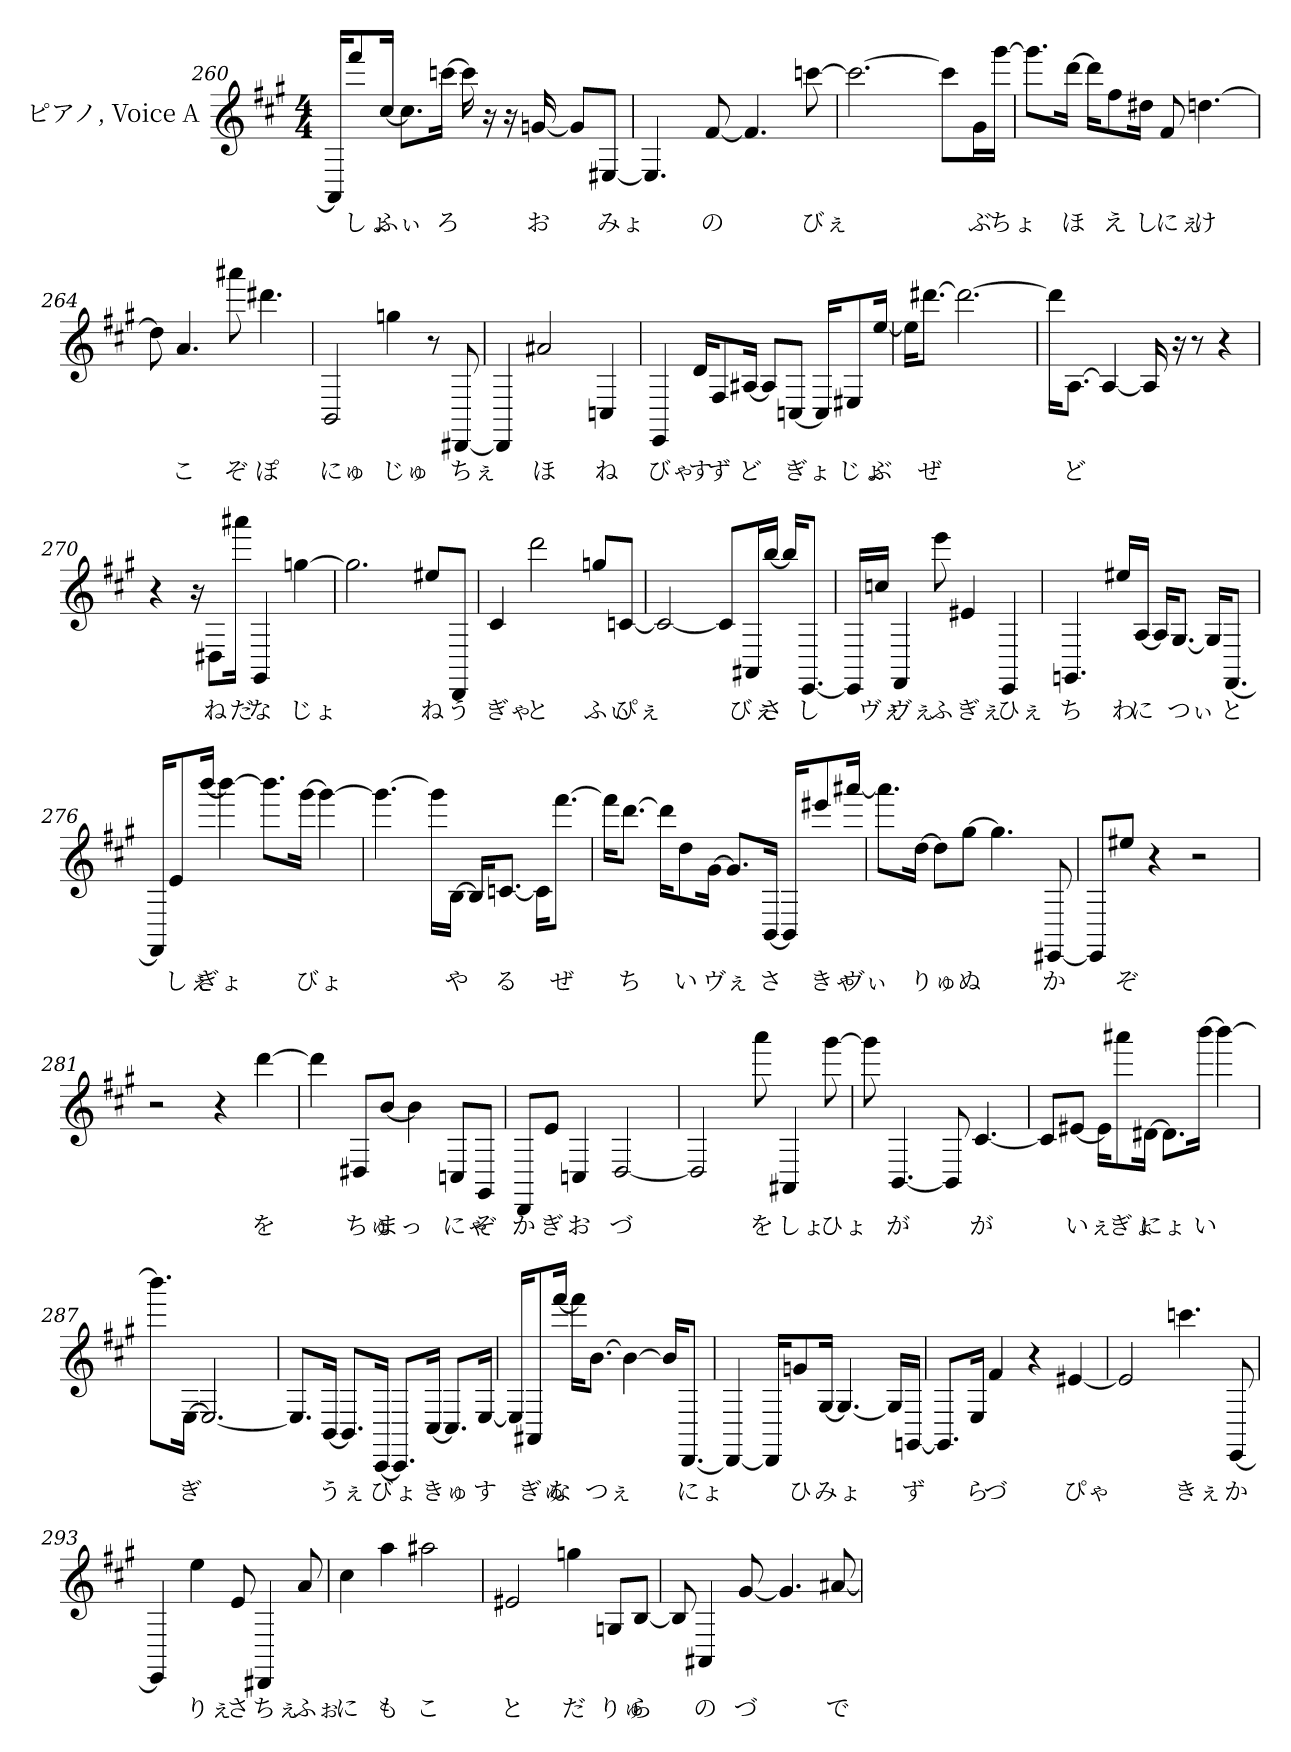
**kern	**text
*part1	*part1
*staff1	*staff1
*I"ピアノ, Voice A	*
*clefG2	*
*k[f#c#g#]	*
*M4/4	*
=260	=260
16AA#/KL]	.
!	!LO:LY:b
8fff#/	しょ
!	!LO:LY:b
[16cc#/Jk	ふぃ
8.cc#\L]	.
!	!LO:LY:b
[16cccn\Jk	ろ
16ccc\]	.
16r	.
16r	.
!	!LO:LY:b
[16gn/	お
8g/L]	.
!	!LO:LY:b
[8E#X/J	みょ
=261	=261
4.E#/]	.
!	!LO:LY:b
[8f#/	の
4.f#/]	.
!	!LO:LY:b
[8cccn\	びぇ
!!LO:LB:g=z
=262	=262
2.ccc\_	.
8ccc\L]	.
!	!LO:LY:b
16g#\L	ぶ
!	!LO:LY:b
[16ggg#\JJ	ちょ
=263	=263
8.ggg#\L]	.
!	!LO:LY:b
[16ddd\Jk	ほ
16ddd\KL]	.
!	!LO:LY:b
8ff#\	え
!	!LO:LY:b
16dd#X\Jk	し
!	!LO:LY:b
8f#/	にぇ
!	!LO:LY:b
[4.ddn\	け
=264	=264
8dd\]	.
!	!LO:LY:b
4.a/	こ
!	!LO:LY:b
8aaa#X\	ぞ
!	!LO:LY:b
4.ddd#X\	ぽ
=265	=265
!	!LO:LY:b
2BB/	にゅ
!	!LO:LY:b
4ggn\	じゅ
8r	.
!	!LO:LY:b
[8DD#X/	ちぇ
=266	=266
4DD#/]	.
!	!LO:LY:b
2a#X/	ほ
!	!LO:LY:b
4Cn/	ね
!!LO:LB:g=z
=267	=267
!	!LO:LY:b
4EE/	びゃ
!	!LO:LY:b
16d/KL	す
!	!LO:LY:b
8F#/	ず
!	!LO:LY:b
[16A#X/Jk	ど
8A#/L]	.
!	!LO:LY:b
[8Cn/J	ぎょ
16C/KL]	.
!	!LO:LY:b
8E#X/	じょ
!	!LO:LY:b
[16ee/Jk	ぶ
=268	=268
16ee\KL]	.
!	!LO:LY:b
[8.ddd#X\J	ぜ
2.ddd#\_	.
=269	=269
16ddd#\KL]	.
!	!LO:LY:b
[8.A\J	ど
4A/_	.
16A/]	.
16r	.
8r	.
4r	.
=270	=270
4r	.
16r	.
!	!LO:LY:b
8D#X\L	ね
!	!LO:LY:b
16aaa#X\Jk	だ
!	!LO:LY:b
4GG#/	な
!	!LO:LY:b
[4ggn\	じょ
=271	=271
2.gg\]	.
!	!LO:LY:b
8ee#X/L	ね
!	!LO:LY:b
8DD/J	う
!!LO:LB:g=z
=272	=272
!	!LO:LY:b
4c#/	ぎゃ
!	!LO:LY:b
2ddd\	と
!	!LO:LY:b
8ggn/L	ふぃ
!	!LO:LY:b
[8cn/J	ぴぇ
=273	=273
2c/_	.
8c/L]	.
!	!LO:LY:b
16AA#X/L	びぇ
!	!LO:LY:b
[16bb/JJ	さ
16bb/KL]	.
!	!LO:LY:b
[8.EE/J	し
=274	=274
16EE/LL]	.
!	!LO:LY:b
16ccn/JJ	ヴぇ
!	!LO:LY:b
4FF#/	ヴぇ
!	!LO:LY:b
8eee\	ふ
!	!LO:LY:b
4e#X/	ぎぇ
!	!LO:LY:b
4EE/	ひぇ
=275	=275
!	!LO:LY:b
4.GGn/	ち
!	!LO:LY:b
16ee#X/LL	わ
!	!LO:LY:b
[16A/JJ	に
16A/KL]	.
!	!LO:LY:b
[8.G#/J	つぃ
16G#/KL]	.
!	!LO:LY:b
[8.FF#/J	と
!!LO:LB:g=z
=276	=276
16FF#/KL]	.
!	!LO:LY:b
8e/	しぇ
!	!LO:LY:b
[16bbb/Jk	ぎょ
4bbb\_	.
8.bbb\L]	.
!	!LO:LY:b
[16ggg#\Jk	びょ
4ggg#\_	.
=277	=277
4.ggg#\_	.
16ggg#\LL]	.
!	!LO:LY:b
[16B\JJ	や
16B/KL]	.
!	!LO:LY:b
[8.cn/J	る
16c\KL]	.
!	!LO:LY:b
[8.fff#\J	ぜ
=278	=278
16fff#\KL]	.
!	!LO:LY:b
[8.ddd\J	ち
16ddd\KL]	.
!	!LO:LY:b
8dd\	い
!	!LO:LY:b
[16g#\Jk	ヴぇ
8.g#/L]	.
!	!LO:LY:b
[16BB/Jk	さ
16BB/KL]	.
!	!LO:LY:b
8eee#X/	きゃ
!	!LO:LY:b
[16aaa#X/Jk	ヴぃ
=279	=279
8.aaa#\L]	.
!	!LO:LY:b
[16dd\Jk	りゅ
8dd\L]	.
!	!LO:LY:b
[8gg#\J	ぬ
4.gg#\]	.
!	!LO:LY:b
[8EE#X/	か
!!LO:PB:g=z
=280	=280
8EE#/L]	.
!	!LO:LY:b
8ee#X/J	ぞ
4r	.
2r	.
=281	=281
2r	.
4r	.
!	!LO:LY:b
[4ddd\	を
=282	=282
4ddd\]	.
!	!LO:LY:b
8D#X/L	ちゅ
!	!LO:LY:b
[8b/J	まっ
4b\]	.
!	!LO:LY:b
8Cn/L	にゃ
!	!LO:LY:b
8GG#/J	ぞ
=283	=283
!	!LO:LY:b
8DD/L	か
!	!LO:LY:b
8e/J	ぎ
!	!LO:LY:b
4Cn/	お
!	!LO:LY:b
[2D/	づ
=284	=284
2D/]	.
!	!LO:LY:b
8aaa\	を
!	!LO:LY:b
4AA#X/	しょ
!	!LO:LY:b
[8ggg#\	ひょ
=285	=285
8ggg#\]	.
!	!LO:LY:b
[4.BB/	が
8BB/]	.
!	!LO:LY:b
[4.c#/	が
!!LO:LB:g=z
=286	=286
8c#/L]	.
!	!LO:LY:b
[8e#X/J	いぇ
16e#\KL]	.
!	!LO:LY:b
8aaa#X\	ぎょ
!	!LO:LY:b
[16d#X\Jk	にょ
8.d#\L]	.
!	!LO:LY:b
[16bbb\Jk	い
4bbb\_	.
=287	=287
8.bbb\L]	.
!	!LO:LY:b
[16E\Jk	ぎ
2.E/_	.
=288	=288
8.E/L]	.
!	!LO:LY:b
[16BB/Jk	うぇ
8.BB/L]	.
!	!LO:LY:b
[16CC#/Jk	びょ
8.CC#/L]	.
!	!LO:LY:b
[16C#/Jk	きゅ
8.C#/L]	.
!	!LO:LY:b
[16E/Jk	す
=289	=289
16E/KL]	.
!	!LO:LY:b
8AA#X/	ぎゅ
!	!LO:LY:b
[16fff#/Jk	な
16fff#\KL]	.
!	!LO:LY:b
[8.b\J	つぇ
4b\_	.
16b/KL]	.
!	!LO:LY:b
[8.DD/J	にょ
!!LO:LB:g=z
=290	=290
4DD/_	.
16DD/KL]	.
!	!LO:LY:b
8gn/	ひ
!	!LO:LY:b
[16G#/Jk	みょ
4.G#/_	.
16G#/LL]	.
!	!LO:LY:b
[16GGn/JJ	ず
=291	=291
8.GG/L]	.
!	!LO:LY:b
16E/Jk	ら
!	!LO:LY:b
4f#/	づ
4r	.
!	!LO:LY:b
[4e#X/	ぴゃ
=292	=292
2e#/]	.
!	!LO:LY:b
4.cccn\	きぇ
!	!LO:LY:b
[8EE/	か
=293	=293
4EE/]	.
!	!LO:LY:b
4ee\	りぇ
!	!LO:LY:b
8e/	さ
!	!LO:LY:b
4DD#X/	ちぇ
!	!LO:LY:b
8a/	ふぉ
=294	=294
!	!LO:LY:b
4cc#\	に
!	!LO:LY:b
4aa\	も
!	!LO:LY:b
2aa#X\	こ
=295	=295
!	!LO:LY:b
2e#X/	と
!	!LO:LY:b
4ggn\	だ
!	!LO:LY:b
8Gn/L	りゅ
!	!LO:LY:b
[8B/J	ら
!!LO:LB:g=z
=296	=296
8B/]	.
!	!LO:LY:b
4AA#X/	の
!	!LO:LY:b
[8g#/	づ
4.g#/]	.
!	!LO:LY:b
[8a#X/	で
=	=
*-	*-
